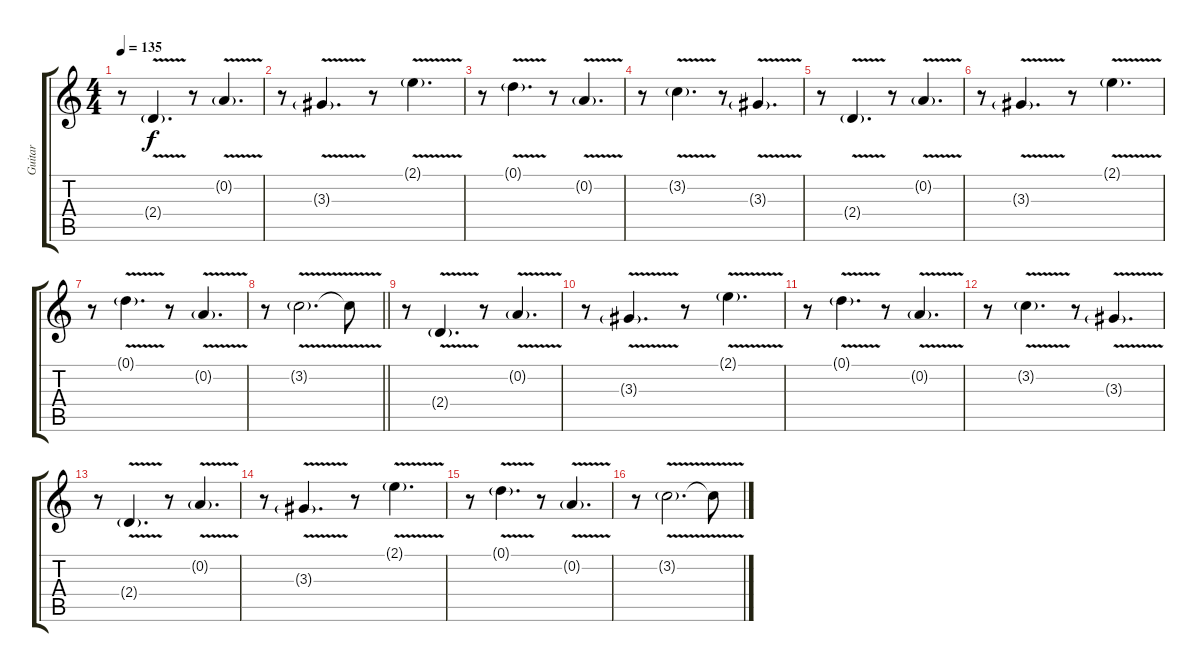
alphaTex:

\track ("Guitar" "Guitar") {instrument electricguitarclean}
\staff {score tabs}
\tuning (D4 A3 F3 C3 G2 D2) {hide}
\ts (4 4)
\tempo 135
\clef g2
\ks c
r.8{dy f} 2.4{v g}.4{d} r.8 0.2{v g}.4{d} |
r.8 3.3{v g}.4{d} r.8 2.1{v g}.4{d} |
r.8 0.1{v g}.4{d} r.8 0.2{v g}.4{d} |
r.8 3.2{v g}.4{d} r.8 3.3{v g}.4{d} |
r.8 2.4{v g}.4{d} r.8 0.2{v g}.4{d} |
r.8 3.3{v g}.4{d} r.8 2.1{v g}.4{d} |
r.8 0.1{v g}.4{d} r.8 0.2{v g}.4{d} |
\barLineRight lightlight
r.8 3.2{v g}.2{d} 3.2{t}.8 |
r.8 2.4{v g}.4{d} r.8 0.2{v g}.4{d} |
r.8 3.3{v g}.4{d} r.8 2.1{v g}.4{d} |
r.8 0.1{v g}.4{d} r.8 0.2{v g}.4{d} |
r.8 3.2{v g}.4{d} r.8 3.3{v g}.4{d} |
r.8 2.4{v g}.4{d} r.8 0.2{v g}.4{d} |
r.8 3.3{v g}.4{d} r.8 2.1{v g}.4{d} |
r.8 0.1{v g}.4{d} r.8 0.2{v g}.4{d} |
r.8 3.2{v g}.2{d} 3.2{t}.8
